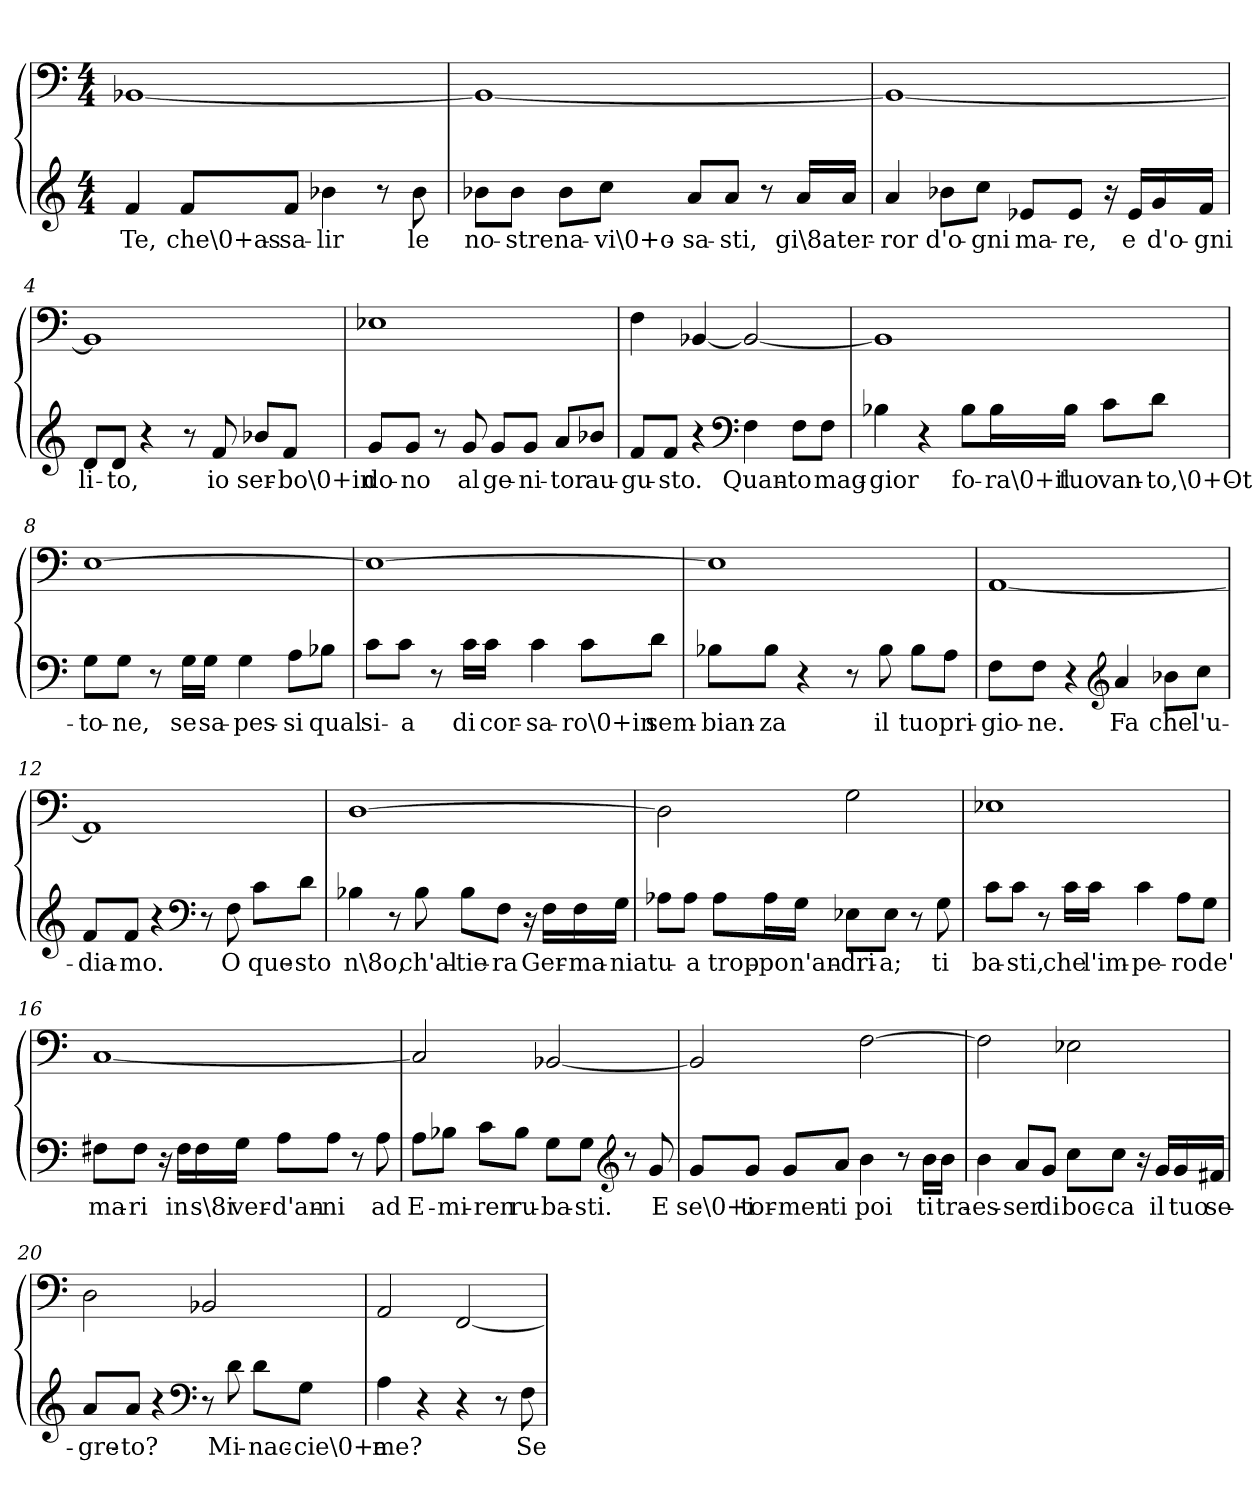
**kern	**text	**kern
*part1	*part1	*part1
*staff2	*staff2	*staff1
*clefG2	*	*clefF4
*k[]	*	*k[]
*C:	*	*C:
*M4/4	*	*M4/4
=1	=1	=1
4f/	Te,	[1BB-X/
8f/L	che\0+as-	.
8f/J	-sa-	.
4b-X\	-lir	.
8r	.	.
8b-\	le	.
=2	=2	=2
8b-X\L	no-	1BB-/_
8b-\J	-stre	.
8b-\L	na-	.
8cc\J	-vi\0+o-	.
8a/L	-sa-	.
8a/J	-sti,	.
8r	.	.
16a/LL	gi\8a	.
16a/JJ	ter-	.
=3	=3	=3
4a/	-ror	1BB-/_
8b-X\L	d'o-	.
8cc\J	-gni	.
8e-X/L	ma-	.
8e-/J	-re,	.
16r	.	.
16e-/LL	e	.
16g/	d'o-	.
16f/JJ	-gni	.
=4	=4	=4
8d/L	li-	1BB-/]
8d/J	-to,	.
4r	.	.
8r	.	.
8f/	io	.
8b-X/L	ser-	.
8f/J	-bo\0+in	.
=5	=5	=5
8g/L	do-	1E-X\
8g/J	-no	.
8r	.	.
8g/	al	.
8g/L	ge-	.
8g/J	-ni-	.
8a/L	-tor	.
8b-X/J	au-	.
=6	=6	=6
8f/L	-gu-	4F\
8f/J	-sto.	.
4r	.	[4BB-X/
*clefF4	*	*
4F\	Quan-	2BB-/_
8F\L	-to	.
8F\J	mag-	.
=7	=7	=7
4B-X\	-gior	1BB-/]
4r	.	.
8B-\L	fo-	.
16B-\L	-ra\0+il	.
16B-\JJ	tuo	.
8c\L	van-	.
8d\J	-to,\0+Ot-	.
=8	=8	=8
8G\L	-to-	[1E\
8G\J	-ne,	.
8r	.	.
16G\LL	se	.
16G\JJ	sa-	.
4G\	-pes-	.
8A\L	-si	.
8B-X\J	qual	.
=9	=9	=9
8c\L	si-	1E\_
8c\J	-a	.
8r	.	.
16c\LL	di	.
16c\JJ	cor-	.
4c\	-sa-	.
8c\L	-ro\0+in	.
8d\J	sem-	.
=10	=10	=10
8B-X\L	-bian-	1E\]
8B-\J	-za	.
4r	.	.
8r	.	.
8B-\	il	.
8B-\L	tuo	.
8A\J	pri-	.
=11	=11	=11
8F\L	-gio-	[1AA/
8F\J	-ne.	.
4r	.	.
*clefG2	*	*
4a/	Fa	.
8b-X\L	che	.
8cc\J	l'u-	.
=12	=12	=12
8f/L	-dia-	1AA/]
8f/J	-mo.	.
4r	.	.
*clefF4	*	*
8r	.	.
8F\	O	.
8c\L	que-	.
8d\J	-sto	.
=13	=13	=13
4B-X\	n\8o,	[1D\
8r	.	.
8B-\	ch'al-	.
8B-\L	-tie-	.
8F\J	-ra	.
16r	.	.
16F\LL	Ger-	.
16F\	-ma-	.
16G\JJ	-nia	.
=14	=14	=14
8A-X\L	tu-	2D\]
8A-\J	-a	.
8A-\L	trop-	.
16A-\L	-po	.
16G\JJ	n'an-	.
8E-X\L	-dri-	2G\
8E-\J	-a;	.
8r	.	.
8G\	ti	.
=15	=15	=15
8c\L	ba-	1E-X\
8c\J	-sti,	.
8r	.	.
16c\LL	che	.
16c\JJ	l'im-	.
4c\	-pe-	.
8A\L	-ro	.
8G\J	de'	.
=16	=16	=16
8F#X\L	ma-	[1C/
8F#\J	-ri	.
16r	.	.
16F#\LL	in	.
16F#\	s\8i	.
16G\JJ	ver-	.
8A\L	-d'an-	.
8A\J	-ni	.
8r	.	.
8A\	ad	.
=17	=17	=17
8A\L	E-	2C/]
8B-X\J	-mi-	.
8c\L	-ren	.
8B-\J	ru-	.
8G\L	-ba-	[2BB-X/
8G\J	-sti.	.
*clefG2	*	*
8r	.	.
8g/	E	.
=18	=18	=18
8g/L	se\0+i	2BB-/]
8g/J	tor-	.
8g/L	-men-	.
8a/J	-ti	.
4b\	poi	[2F\
8r	.	.
16b\LL	ti	.
16b\JJ	tra-	.
=19	=19	=19
4b\	-es-	2F\]
8a/L	-ser	.
8g/J	di	.
8cc\L	boc-	2E-X\
8cc\J	-ca	.
16r	.	.
16g/LL	il	.
16g/	tuo	.
16f#X/JJ	se-	.
=20	=20	=20
8a/L	-gre-	2D\
8a/J	-to?	.
4r	.	.
*clefF4	*	*
8r	.	2BB-X/
8d\	Mi-	.
8d\L	-nac-	.
8G\J	-cie\0+a	.
=21	=21	=21
4A\	me?	2AA/
4r	.	.
4r	.	[2FF/
8r	.	.
8F\	Se	.
=	=	=
*-	*-	*-
